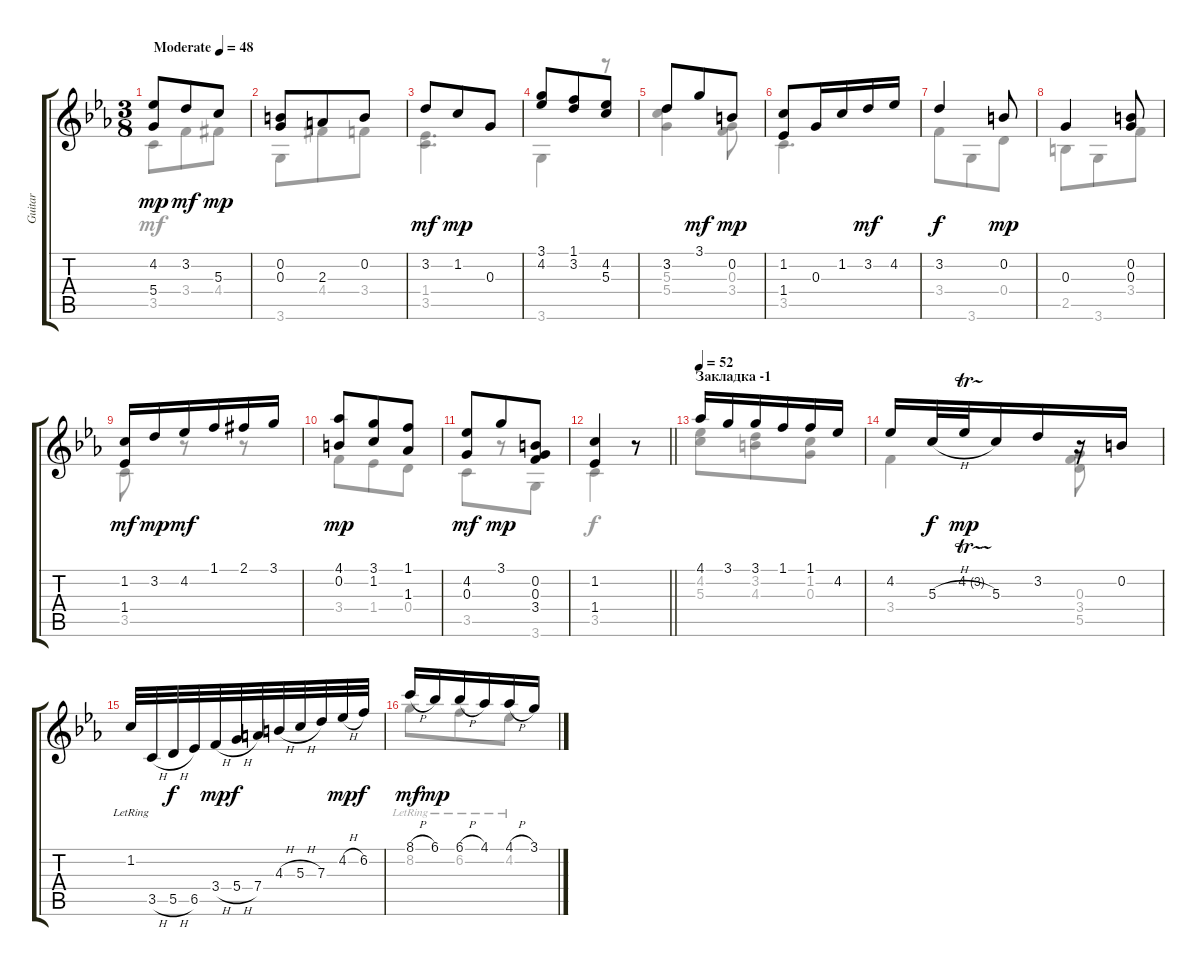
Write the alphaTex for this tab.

\track (" Guitar " " Guitar ") {instrument acousticguitarnylon}
\staff {score tabs}
\tuning (E4 B3 G3 D3 A2 E2) {hide}
\voice
\ts (3 8)
\tempo (48 "Moderate")
\clef g2
\ks cminor
(4.2 5.4).8{dy mp instrument acousticguitarnylon} 3.2.8{dy mf} 5.3.8{dy mp} |
(0.2 0.3).8 2.3.8 0.2.8 |
3.2.8{dy mf} 1.2.8{dy mp} 0.3.8 |
(3.1 4.2).8 (1.1 3.2).8 (4.2 5.3).8 |
3.2.8 3.1.8{dy mf} 0.2.8{dy mp} |
(1.2 1.4).8 0.3.16 1.2.16 3.2.16{dy mf} 4.2.16 |
3.2.4{dy f} 0.2.8{dy mp} |
0.3.4 (0.2 0.3).8 |
(1.2 1.4).16{dy mf} 3.2.16{dy mp} 4.2.16{dy mf} 1.1.16 2.1{acc #}.16 3.1.16 |
(4.1 0.2).8{dy mp} (3.1 1.2).8 (1.1 1.3).8 |
(4.2 0.3).8{dy mf} 3.1.8{dy mp} (0.2 0.3 3.4).8 |
\barLineRight lightlight
(1.2 1.4).4 r.8 |
\section ("" "Закладка -1")
\tempo 52
4.1.16 3.1.16 3.1.16 1.1.16 1.1.16 4.2.16 |
4.2.16 5.3{h}.32{dy f} 4.2{tr (3 32)}.32{dy mp} 5.3.16 3.2.16 r.16 0.2.16 |
1.2{lr}.32 3.5{h}.32 5.5{h}.32{dy f} 6.5.32 3.4{h}.32{dy mp} 5.4{h}.32{dy f} 7.4.32 4.3{h}.32 5.3{h}.32 7.3.32 4.2{h}.32{dy mp} 6.2.32{dy f} |
8.1{h}.16{dy mf} 6.1.16{dy mp} 6.1{h}.16 4.1.16 4.1{h}.16 3.1.16
\voice
\clef g2
\ottava regular
\simile none
\ks cminor
3.5.8{dy mf} 3.4.8 4.4{acc #}.8 |
3.6.8 4.4{acc #}.8 3.4.8 |
(1.4 3.5).4{d} |
3.6.4 r.8 |
(3.2 5.3 5.4).4 (0.3 3.4).8 |
3.5.4{d} |
3.4.8 3.6.8 0.4.8 |
2.5.8 3.6.8 3.4.8 |
3.5.8 r.8 r.8 |
3.4.8 1.4.8 0.4.8 |
3.5.8 r.8 3.6.8 |
\barLineRight lightlight
3.5.4{dy f} r.8 |
(4.2 5.3).8 (3.2 4.3).8 (1.2 0.3).8 |
3.4.4 (0.3 3.4 5.5).8 |
|
8.2{lr}.8 6.2{lr}.8 4.2{lr}.8
